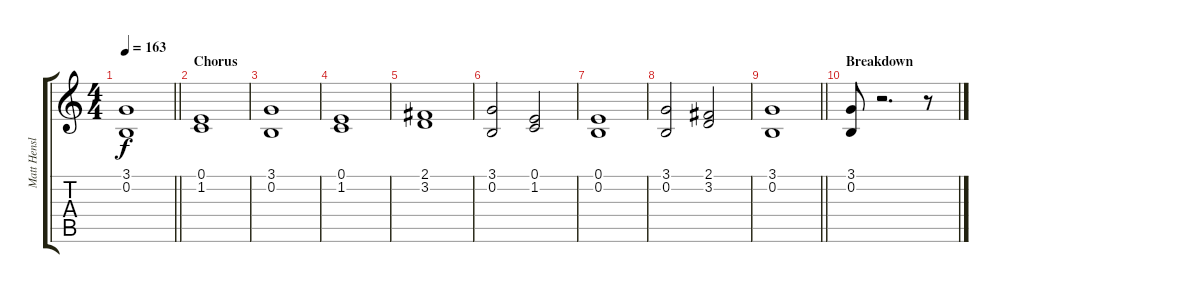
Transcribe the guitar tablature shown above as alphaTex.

\track ("Matt Hensley" "Matt Hensl") {instrument accordion}
\staff {score tabs}
\tuning (E4 B3 G3 D3 A2 E2) {hide}
\ts (4 4)
\tempo 163
\clef g2
\barLineRight lightlight
\ks c
(3.1 0.2).1{dy f} |
\section ("" "Chorus")
(0.1 1.2).1 |
(3.1 0.2).1 |
(0.1 1.2).1 |
(2.1 3.2).1 |
(3.1 0.2).2 (0.1 1.2).2 |
(0.1 0.2).1 |
(3.1 0.2).2 (2.1 3.2).2 |
\barLineRight lightlight
(3.1 0.2).1 |
\section ("" "Breakdown")
(3.1 0.2).8 r.2{d} r.8
